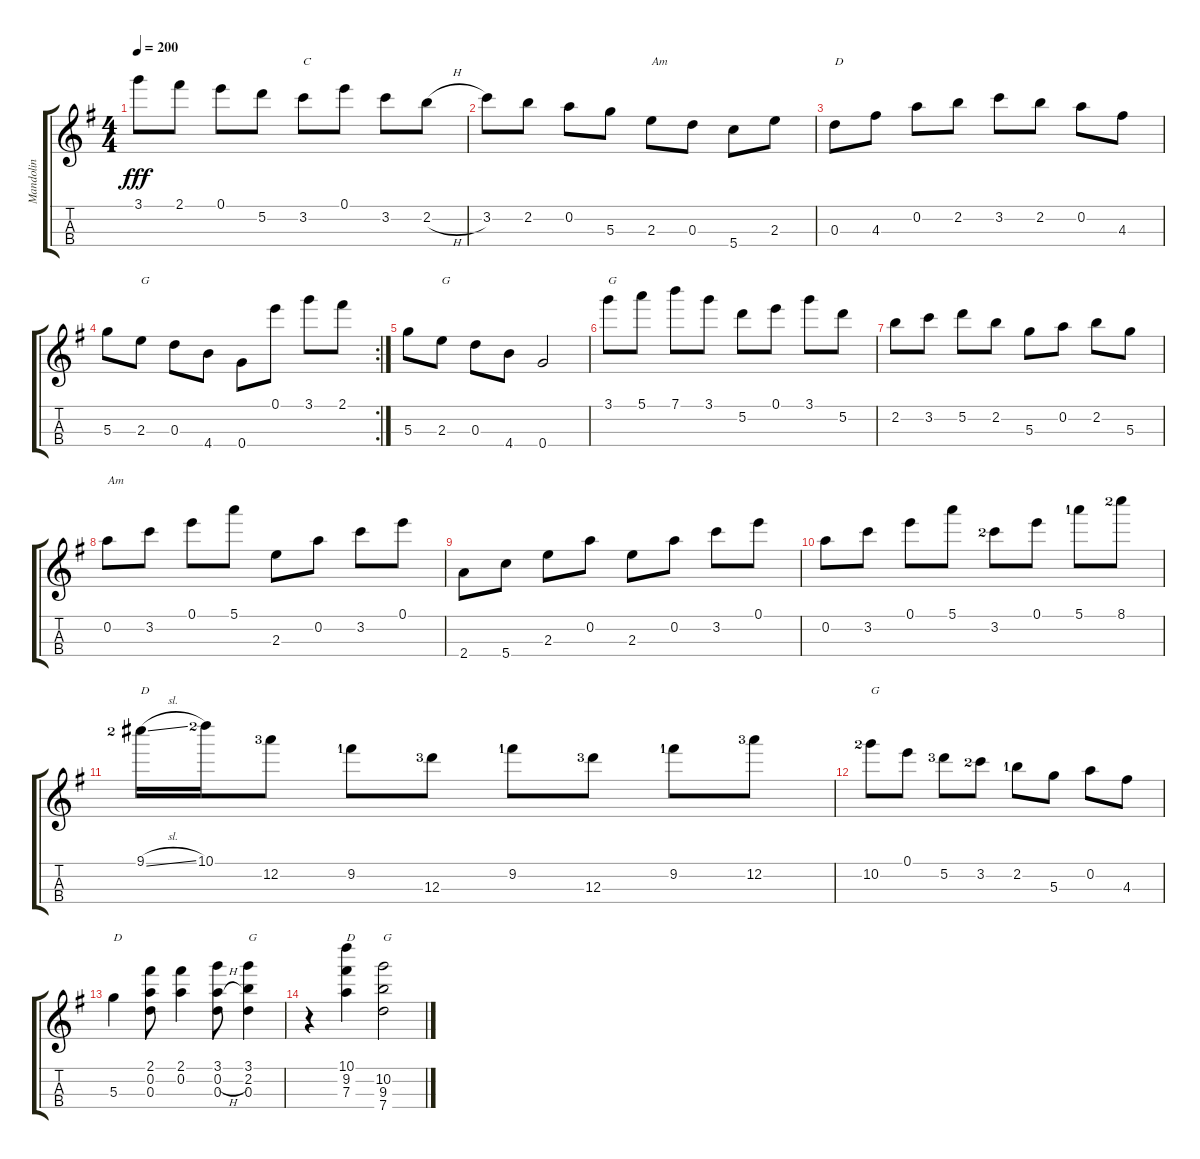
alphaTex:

\track ("Mandolin" "Mandolin") {instrument acousticguitarsteel}
\staff {score tabs}
\tuning (E5 A4 D4 G3) {hide}
\ts (4 4)
\tempo 200
\clef g2
\ks g
3.1.8{dy fff} 2.1.8 0.1.8 5.2.8 3.2.8{txt "C"} 0.1.8 3.2.8 2.2{h}.8 |
3.2.8 2.2.8 0.2.8 5.3.8 2.3.8{txt "Am"} 0.3.8 5.4.8 2.3.8 |
0.3.8{txt "D"} 4.3.8 0.2.8 2.2.8 3.2.8 2.2.8 0.2.8 4.3.8 |
\rc 2
5.3.8 2.3.8{txt "G"} 0.3.8 4.4.8 0.4.8 0.1.8 3.1.8 2.1.8 |
5.3.8 2.3.8{txt "G"} 0.3.8 4.4.8 0.4.2 |
3.1.8{txt "G"} 5.1.8 7.1.8 3.1.8 5.2.8 0.1.8 3.1.8 5.2.8 |
2.2.8 3.2.8 5.2.8 2.2.8 5.3.8 0.2.8 2.2.8 5.3.8 |
0.2.8{txt "Am"} 3.2.8 0.1.8 5.1.8 2.3.8 0.2.8 3.2.8 0.1.8 |
2.4.8 5.4.8 2.3.8 0.2.8 2.3.8 0.2.8 3.2.8 0.1.8 |
0.2.8 3.2.8 0.1.8 5.1.8 3.2{lf 3}.8 0.1.8 5.1{lf 2}.8 8.1{lf 3}.8 |
9.1{sl lf 3}.16{txt "D"} 10.1{lf 3}.16 12.2{lf 4}.8 9.2{lf 2}.8 12.3{lf 4}.8 9.2{lf 2}.8 12.3{lf 4}.8 9.2{lf 2}.8 12.2{lf 4}.8 |
10.2{lf 3}.8{txt "G"} 0.1.8 5.2{lf 4}.8 3.2{lf 3}.8 2.2{lf 2}.8 5.3.8 0.2.8 4.3.8 |
5.3.4{txt "D"} (2.1 0.2 0.3).8 (2.1 0.2).4 (3.1 0.2{h} 0.3).8 (3.1 2.2 0.3).4{txt "G"} |
r.4 (10.1 9.2 7.3).4{txt "D"} (10.2 9.3 7.4).2{txt "G"}
